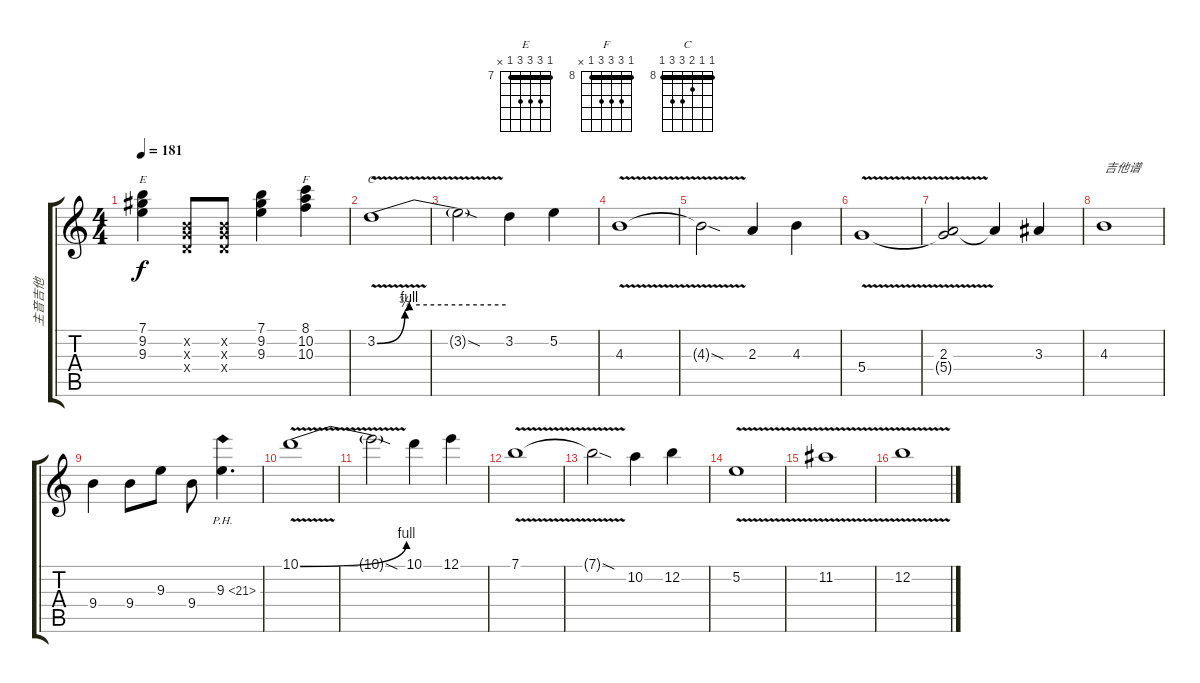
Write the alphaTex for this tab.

\track ("主音吉他" "主音吉他") {instrument overdrivenguitar}
\staff {score tabs}
\tuning (E4 B3 G3 D3 A2 E2) {hide}
\chord ("E" 7 9 9 9 7 x) {firstfret 7 barre 7}
\chord ("F" 8 10 10 10 8 x) {firstfret 8 barre 8}
\chord ("C" 8 8 9 10 10 8) {firstfret 8 barre 8}
\ts (4 4)
\tempo 181
\clef g2
\ks c
(7.1 9.2 9.3).4{ch "E" dy f} (0.2{x} 0.3{x} 0.4{x}).8 (0.2{x} 0.3{x} 0.4{x}).8 (7.1 9.2 9.3).4 (8.1 10.2 10.3).4{ch "F"} |
3.2{be (custom 0 0 13 3 15 4 30 4 60 4) v}.1{ch "C"} |
3.2{sod t}.2 3.2.4 5.2.4 |
4.3{v}.1 |
4.3{sod t}.2 2.3.4 4.3.4 |
5.4{v}.1 |
(2.3 5.4{t}).2 2.3{t}.4 3.3.4 |
4.3.1{txt "吉他谱"} |
9.4.4 9.4.8 9.3.8 9.4.8 9.3{ph 12}.4{d} |
10.1{be (bend 0 0 60 4) v}.1 |
10.1{sod t}.2 10.1.4 12.1.4 |
7.1{v}.1 |
7.1{sod t}.2 10.2.4 12.2.4 |
5.2{v}.1 |
11.2{v}.1 |
12.2{v}.1
